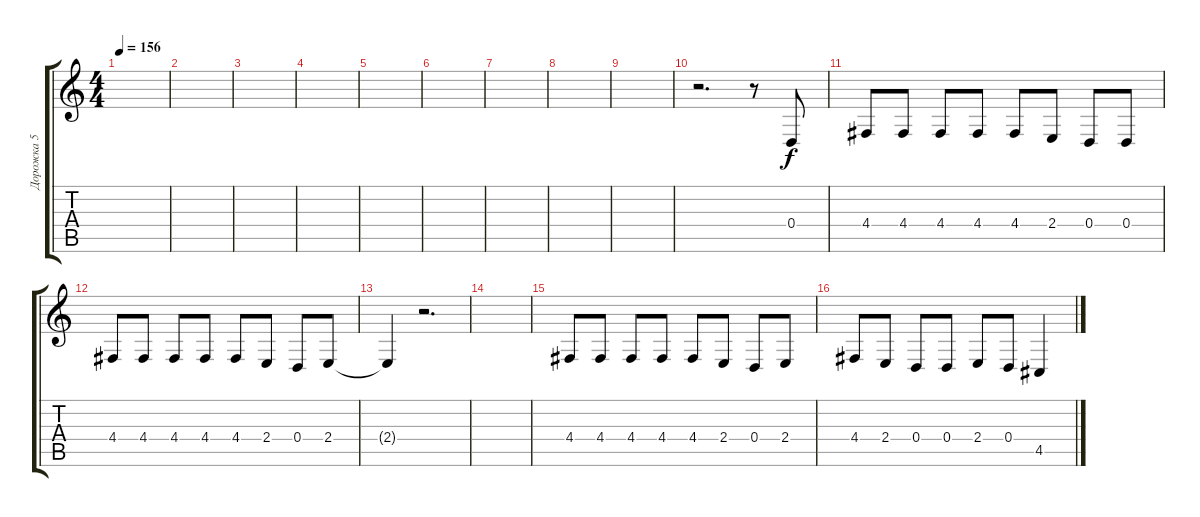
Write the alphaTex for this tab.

\track ("Дорожка 5" "Дорожка 5") {instrument altosax}
\staff {score tabs}
\tuning (E4 B3 G3 D3 A2 E2) {hide}
\ts (4 4)
\tempo 156
\clef g2
\ks c
|
|
|
|
|
|
|
|
|
r.2{d} r.8 0.4.8 |
4.4.8 4.4.8 4.4.8 4.4.8 4.4.8 2.4.8 0.4.8 0.4.8 |
4.4.8 4.4.8 4.4.8 4.4.8 4.4.8 2.4.8 0.4.8 2.4.8 |
2.4{t}.4 r.2{d} |
|
4.4.8 4.4.8 4.4.8 4.4.8 4.4.8 2.4.8 0.4.8 2.4.8 |
4.4.8 2.4.8 0.4.8 0.4.8 2.4.8 0.4.8 4.5.4
